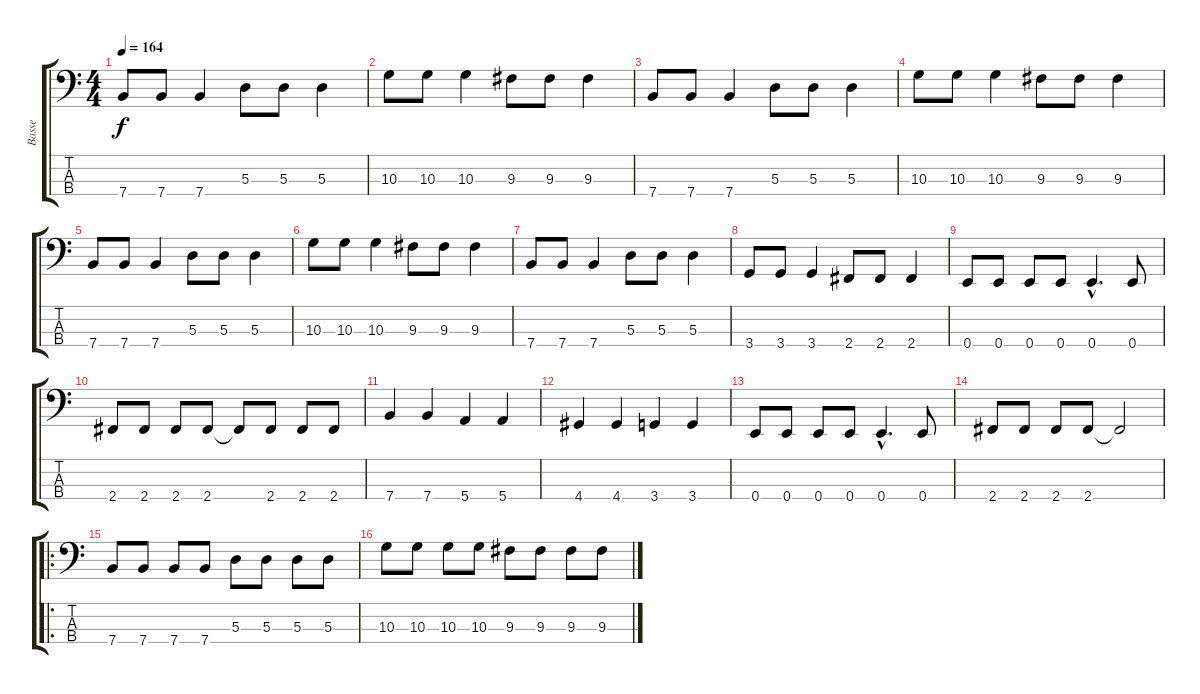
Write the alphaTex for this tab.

\track ("Basse" "Basse") {instrument electricbassfinger}
\staff {score tabs}
\tuning (G2 D2 A1 E1) {hide}
\ts (4 4)
\tempo 164
\clef f4
\ks c
7.4.8{dy f} 7.4.8 7.4.4 5.3.8 5.3.8 5.3.4 |
10.3.8 10.3.8 10.3.4 9.3.8 9.3.8 9.3.4 |
7.4.8 7.4.8 7.4.4 5.3.8 5.3.8 5.3.4 |
10.3.8 10.3.8 10.3.4 9.3.8 9.3.8 9.3.4 |
7.4.8 7.4.8 7.4.4 5.3.8 5.3.8 5.3.4 |
10.3.8 10.3.8 10.3.4 9.3.8 9.3.8 9.3.4 |
7.4.8 7.4.8 7.4.4 5.3.8 5.3.8 5.3.4 |
3.4.8 3.4.8 3.4.4 2.4.8 2.4.8 2.4.4 |
0.4.8 0.4.8 0.4.8 0.4.8 0.4{hac}.4{d} 0.4.8 |
2.4.8 2.4.8 2.4.8 2.4.8 2.4{t}.8 2.4.8 2.4.8 2.4.8 |
7.4.4 7.4.4 5.4.4 5.4.4 |
4.4.4 4.4.4 3.4.4 3.4.4 |
0.4.8 0.4.8 0.4.8 0.4.8 0.4{hac}.4{d} 0.4.8 |
2.4.8 2.4.8 2.4.8 2.4.8 2.4{t}.2 |
\ro
7.4.8 7.4.8 7.4.8 7.4.8 5.3.8 5.3.8 5.3.8 5.3.8 |
10.3.8 10.3.8 10.3.8 10.3.8 9.3.8 9.3.8 9.3.8 9.3.8
